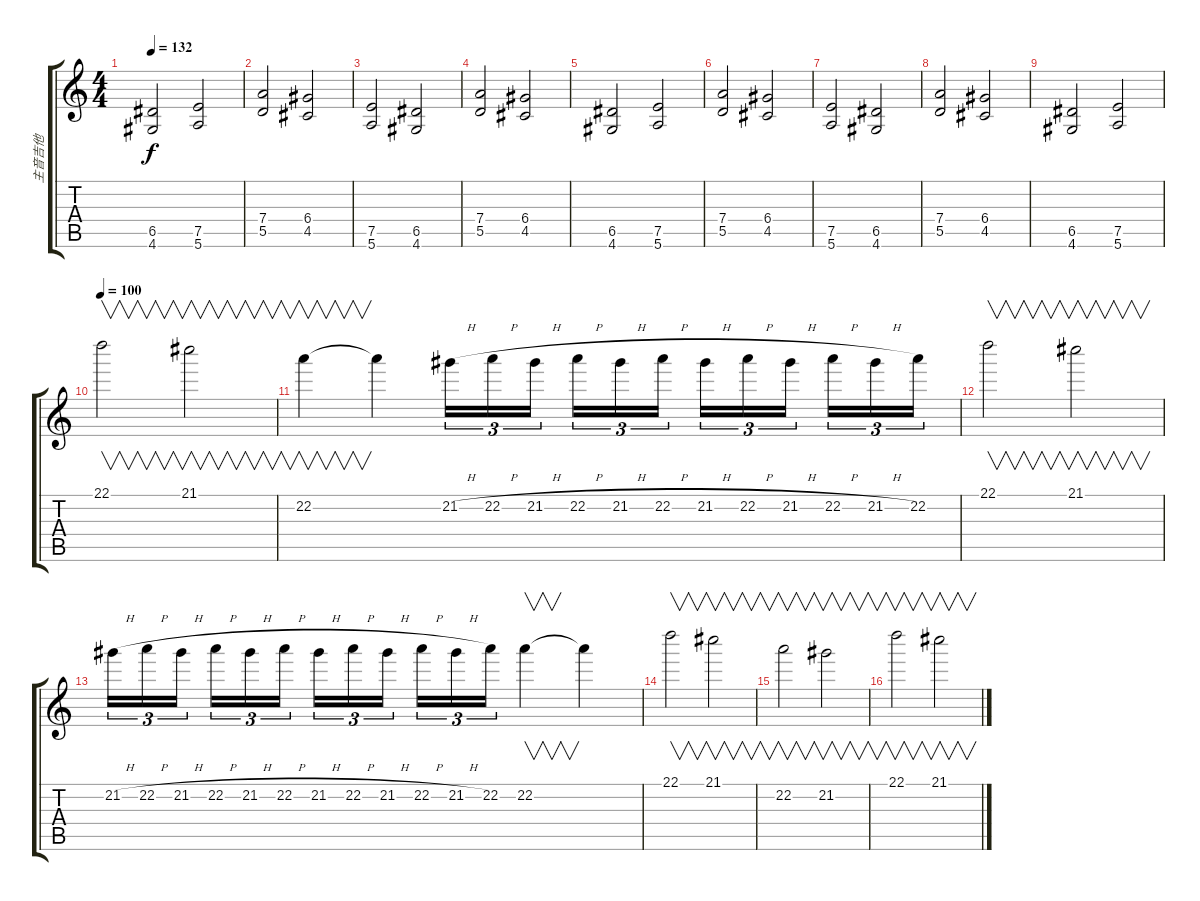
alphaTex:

\track ("主音吉他" "主音吉他") {instrument distortionguitar}
\staff {score tabs}
\tuning (E4 B3 G3 D3 A2 E2) {hide}
\ts (4 4)
\tempo 132
\clef g2
\ks c
(6.5 4.6).2{dy f} (7.5 5.6).2 |
(7.4 5.5).2 (6.4 4.5).2 |
(7.5 5.6).2 (6.5 4.6).2 |
(7.4 5.5).2 (6.4 4.5).2 |
(6.5 4.6).2 (7.5 5.6).2 |
(7.4 5.5).2 (6.4 4.5).2 |
(7.5 5.6).2 (6.5 4.6).2 |
(7.4 5.5).2 (6.4 4.5).2 |
(6.5 4.6).2 (7.5 5.6).2 |
\tempo 100
22.1.2{v} 21.1.2{v} |
22.2.4{v} 22.2{t}.4 21.2{h}.16{tu (3 2)} 22.2{h}.16{tu (3 2)} 21.2{h}.16{tu (3 2)} 22.2{h}.16{tu (3 2)} 21.2{h}.16{tu (3 2)} 22.2{h}.16{tu (3 2)} 21.2{h}.16{tu (3 2)} 22.2{h}.16{tu (3 2)} 21.2{h}.16{tu (3 2)} 22.2{h}.16{tu (3 2)} 21.2{h}.16{tu (3 2)} 22.2.16{tu (3 2)} |
22.1.2{v} 21.1.2{v} |
21.2{h}.16{tu (3 2)} 22.2{h}.16{tu (3 2)} 21.2{h}.16{tu (3 2)} 22.2{h}.16{tu (3 2)} 21.2{h}.16{tu (3 2)} 22.2{h}.16{tu (3 2)} 21.2{h}.16{tu (3 2)} 22.2{h}.16{tu (3 2)} 21.2{h}.16{tu (3 2)} 22.2{h}.16{tu (3 2)} 21.2{h}.16{tu (3 2)} 22.2.16{tu (3 2)} 22.2.4{v} 22.2{t}.4 |
22.1.2{v} 21.1.2{v} |
22.2.2{v} 21.2.2{v} |
22.1.2{v} 21.1.2{v}
